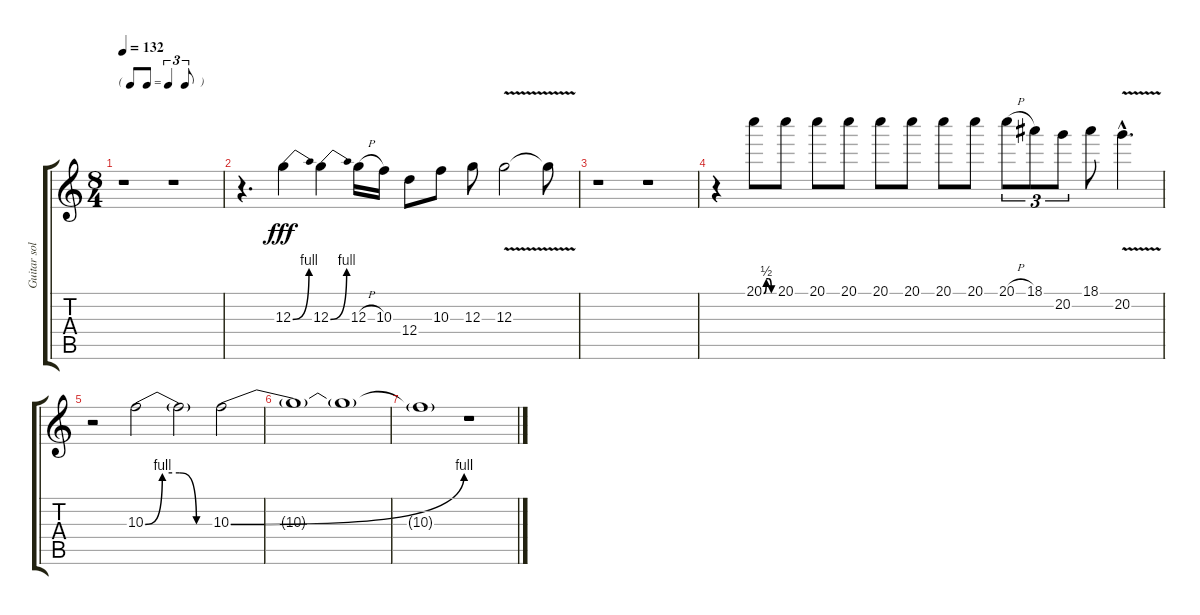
\track ("Guitar solo" "Guitar sol") {instrument overdrivenguitar}
\staff {score tabs}
\tuning (E4 B3 G3 D3 A2 E2) {hide}
\ts (8 4)
\tf triplet8th
\tempo 132
\clef g2
\ks c
r.1{dy fff} r.1 |
r.4{d} 12.3{be (bend 0 0 60 4)}.4 12.3{be (bend 0 0 60 4)}.4 12.3{h}.16 10.3.16 12.4.8 10.3.8 12.3.8 12.3{v}.2 12.3{t}.8 |
r.1 r.1 |
r.4 20.1{be (custom 0 0 15 2 30 2 45 0 60 0)}.8 20.1.8 20.1.8 20.1.8 20.1.8 20.1.8 20.1.8 20.1.8 20.1{h}.8{tu (3 2)} 18.1.8{tu (3 2)} 20.2.8{tu (3 2)} 18.1.8 20.2{v hac}.4{d} |
r.2 10.3{be (custom 0 0 15 4 30 4 45 0 60 0)}.2 10.3{t}.2 10.3{be (bend 0 0 60 4)}.2 |
10.3{t}.1 10.3{t}.1 |
10.3{t}.1 r.1
